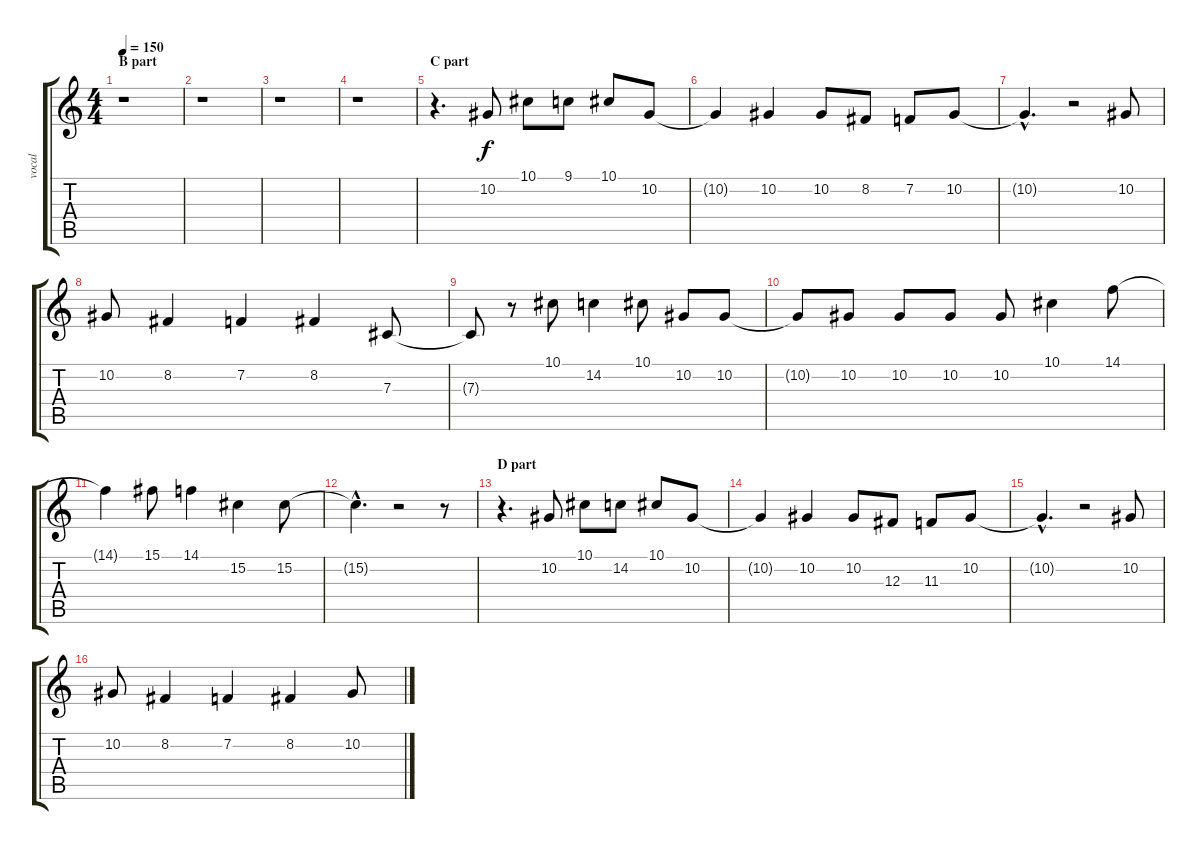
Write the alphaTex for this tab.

\track ("vocal" "vocal") {instrument flute}
\staff {score tabs}
\tuning (Eb4 Bb3 Gb3 Db3 Ab2 Eb2) {hide}
\ts (4 4)
\section ("" "B part")
\tempo 150
\clef g2
\ks c
r.1{dy f} |
r.1 |
r.1 |
r.1 |
\section ("" "C part")
r.4{d} 10.2.8 10.1.8 9.1.8 10.1.8 10.2.8 |
10.2{t}.4 10.2.4 10.2.8 8.2.8 7.2.8 10.2.8 |
10.2{hac t}.4{d} r.2 10.2.8 |
10.2.8 8.2.4 7.2.4 8.2.4 7.3.8 |
7.3{t}.8 r.8 10.1.8 14.2.4 10.1.8 10.2.8 10.2.8 |
10.2{t}.8 10.2.8 10.2.8 10.2.8 10.2.8 10.1.4 14.1.8 |
14.1{t}.4 15.1.8 14.1.4 15.2.4 15.2.8 |
15.2{hac t}.4{d} r.2 r.8 |
\section ("" "D part")
r.4{d} 10.2.8 10.1.8 14.2.8 10.1.8 10.2.8 |
10.2{t}.4 10.2.4 10.2.8 12.3.8 11.3.8 10.2.8 |
10.2{hac t}.4{d} r.2 10.2.8 |
10.2.8 8.2.4 7.2.4 8.2.4 10.2.8
